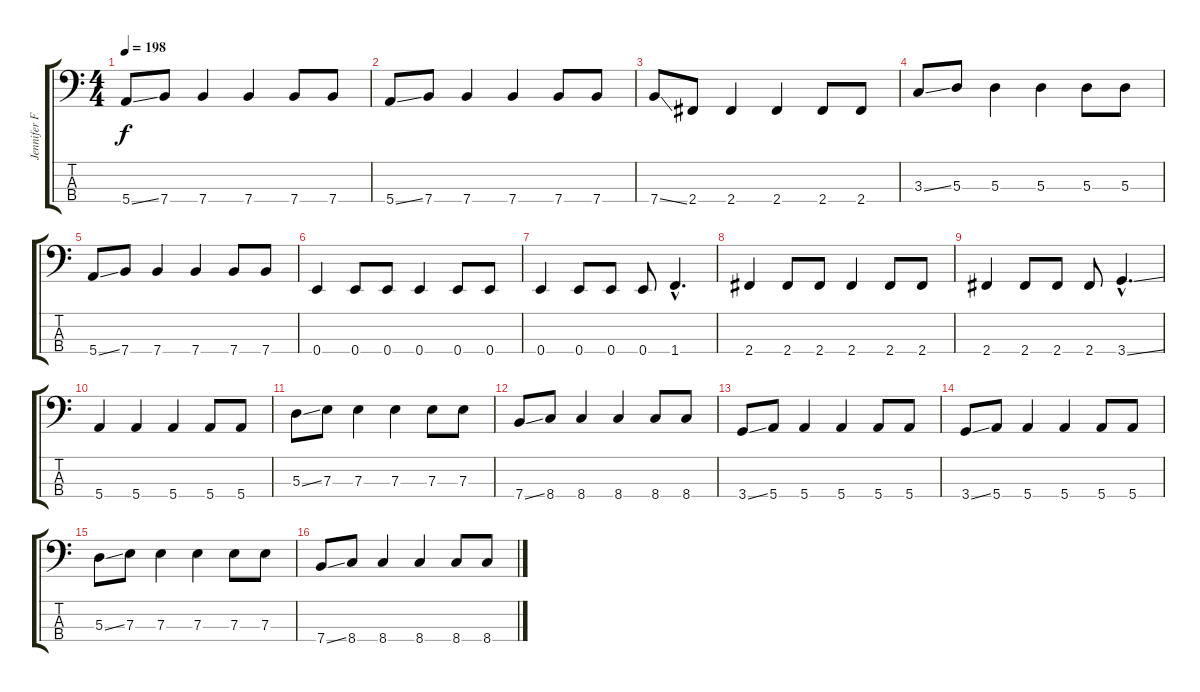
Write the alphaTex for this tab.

\track ("Jennifer Finch" "Jennifer F") {instrument electricbasspick}
\staff {score tabs}
\tuning (G2 D2 A1 E1) {hide}
\ts (4 4)
\tempo 198
\clef f4
\ks c
5.4{ss}.8{dy f} 7.4.8 7.4.4 7.4.4 7.4.8 7.4.8 |
5.4{ss}.8 7.4.8 7.4.4 7.4.4 7.4.8 7.4.8 |
7.4{ss}.8 2.4.8 2.4.4 2.4.4 2.4.8 2.4.8 |
3.3{ss}.8 5.3.8 5.3.4 5.3.4 5.3.8 5.3.8 |
5.4{ss}.8 7.4.8 7.4.4 7.4.4 7.4.8 7.4.8 |
0.4.4 0.4.8 0.4.8 0.4.4 0.4.8 0.4.8 |
0.4.4 0.4.8 0.4.8 0.4.8 1.4{hac}.4{d} |
2.4.4 2.4.8 2.4.8 2.4.4 2.4.8 2.4.8 |
2.4.4 2.4.8 2.4.8 2.4.8 3.4{ss hac}.4{d} |
5.4.4 5.4.4 5.4.4 5.4.8 5.4.8 |
5.3{ss}.8 7.3.8 7.3.4 7.3.4 7.3.8 7.3.8 |
7.4{ss}.8 8.4.8 8.4.4 8.4.4 8.4.8 8.4.8 |
3.4{ss}.8 5.4.8 5.4.4 5.4.4 5.4.8 5.4.8 |
3.4{ss}.8 5.4.8 5.4.4 5.4.4 5.4.8 5.4.8 |
5.3{ss}.8 7.3.8 7.3.4 7.3.4 7.3.8 7.3.8 |
7.4{ss}.8 8.4.8 8.4.4 8.4.4 8.4.8 8.4.8
